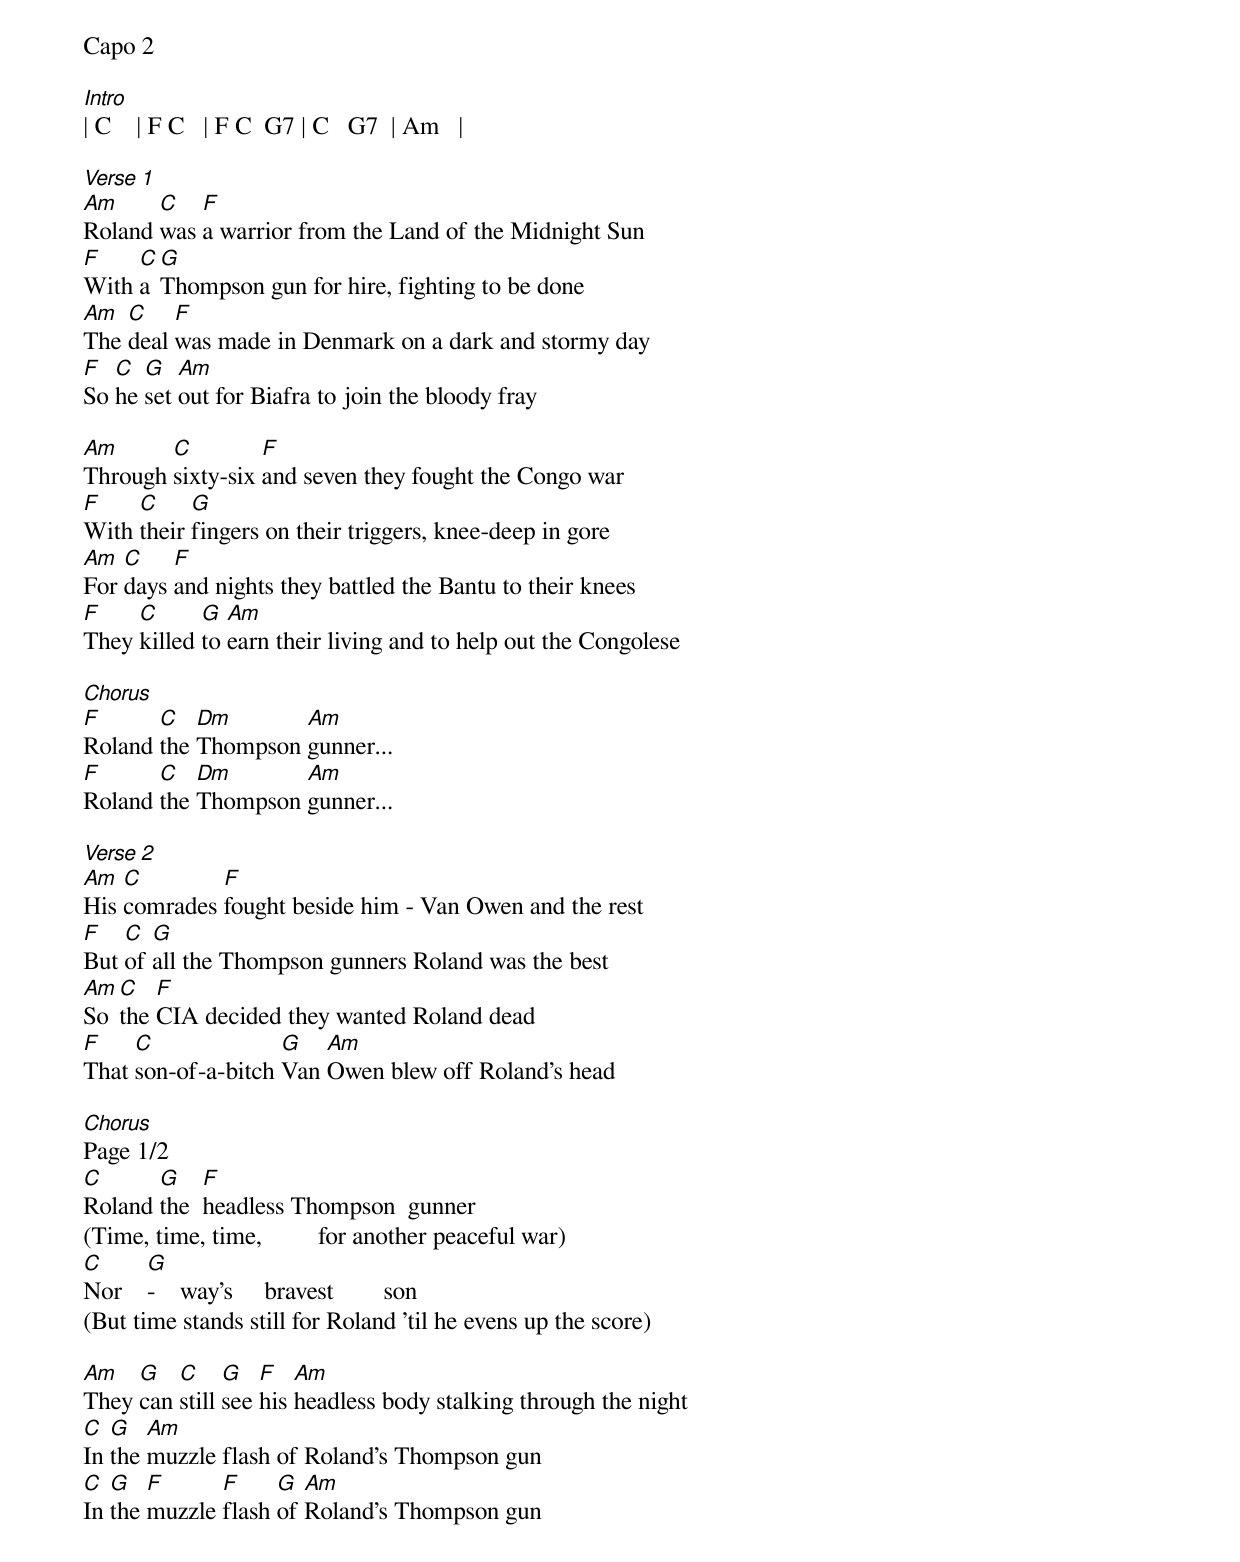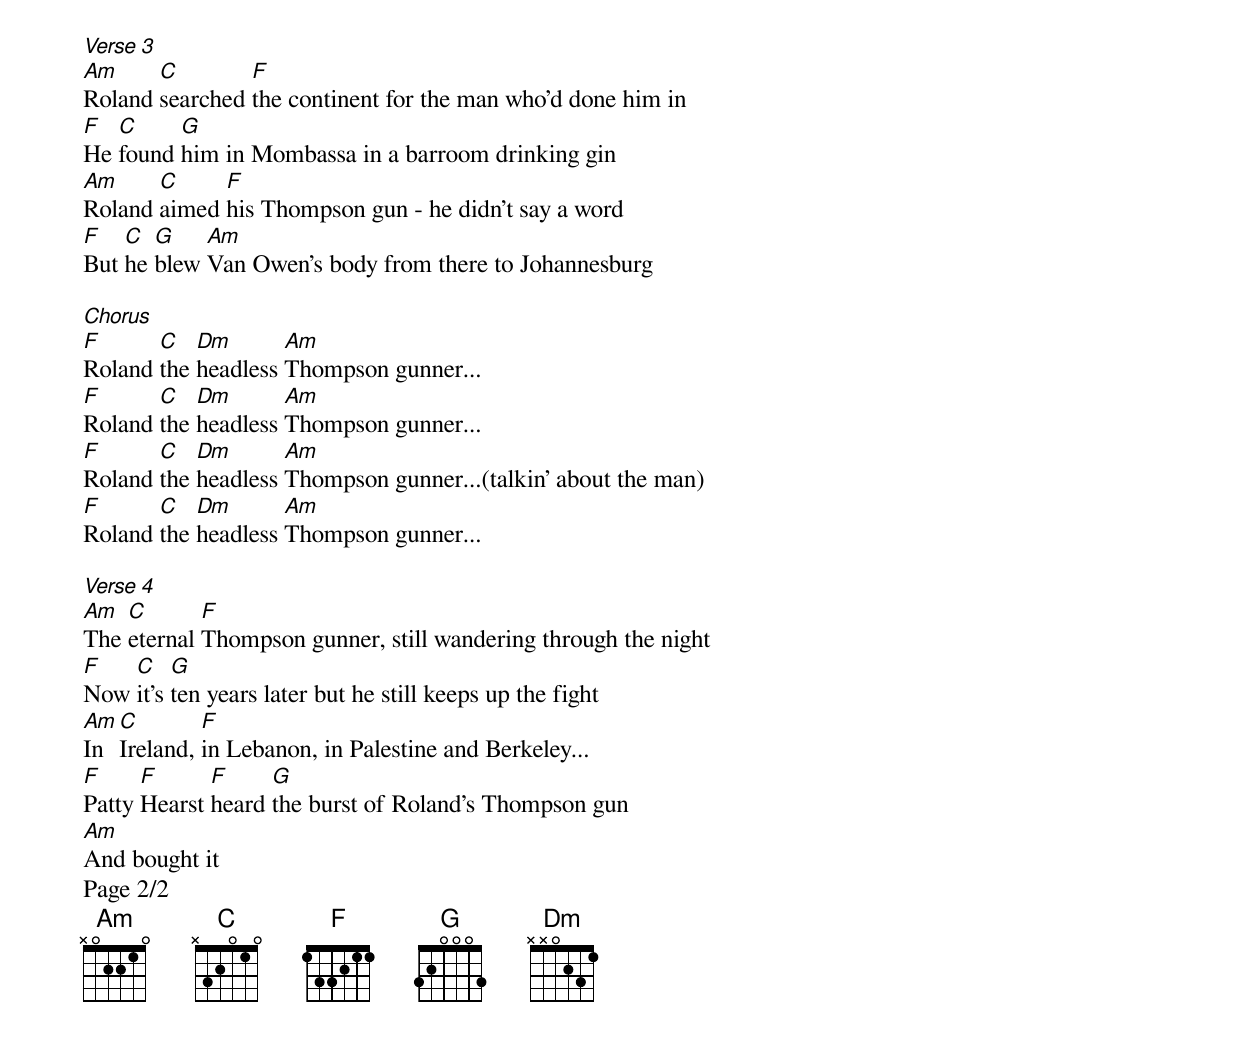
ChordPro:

Capo 2

[Intro]
| C    | F C   | F C  G7 | C   G7  | Am   |

[Verse 1]
[Am]Roland [C]was [F]a warrior from the Land of the Midnight Sun
[F]With [C]a [G]Thompson gun for hire, fighting to be done
[Am]The [C]deal [F]was made in Denmark on a dark and stormy day
[F]So [C]he [G]set [Am]out for Biafra to join the bloody fray

[Am]Through [C]sixty-six [F]and seven they fought the Congo war
[F]With [C]their [G]fingers on their triggers, knee-deep in gore
[Am]For [C]days [F]and nights they battled the Bantu to their knees
[F]They [C]killed [G]to [Am]earn their living and to help out the Congolese

[Chorus]
[F]Roland [C]the [Dm]Thompson [Am]gunner...
[F]Roland [C]the [Dm]Thompson [Am]gunner...

[Verse 2]
[Am]His [C]comrades [F]fought beside him - Van Owen and the rest
[F]But [C]of [G]all the Thompson gunners Roland was the best
[Am]So [C]the [F]CIA decided they wanted Roland dead
[F]That [C]son-of-a-bitch [G]Van [Am]Owen blew off Roland's head

[Chorus]
Page 1/2
[C]Roland [G]the  [F]headless Thompson  gunner
(Time, time, time,         for another peaceful war)
[C]Nor    [G]-    way's     bravest        son
(But time stands still for Roland 'til he evens up the score)

[Am]They [G]can [C]still [G]see [F]his [Am]headless body stalking through the night
[C]In [G]the [Am]muzzle flash of Roland's Thompson gun
[C]In [G]the [F]muzzle [F]flash [G]of [Am]Roland's Thompson gun

[Verse 3]
[Am]Roland [C]searched [F]the continent for the man who'd done him in
[F]He [C]found [G]him in Mombassa in a barroom drinking gin
[Am]Roland [C]aimed [F]his Thompson gun - he didn't say a word
[F]But [C]he [G]blew [Am]Van Owen's body from there to Johannesburg

[Chorus]
[F]Roland [C]the [Dm]headless [Am]Thompson gunner...
[F]Roland [C]the [Dm]headless [Am]Thompson gunner...
[F]Roland [C]the [Dm]headless [Am]Thompson gunner...(talkin’ about the man)
[F]Roland [C]the [Dm]headless [Am]Thompson gunner...

[Verse 4]
[Am]The [C]eternal [F]Thompson gunner, still wandering through the night
[F]Now [C]it's [G]ten years later but he still keeps up the fight
[Am]In [C]Ireland, [F]in Lebanon, in Palestine and Berkeley...
[F]Patty [F]Hearst [F]heard [G]the burst of Roland's Thompson gun
[Am]And bought it
Page 2/2
